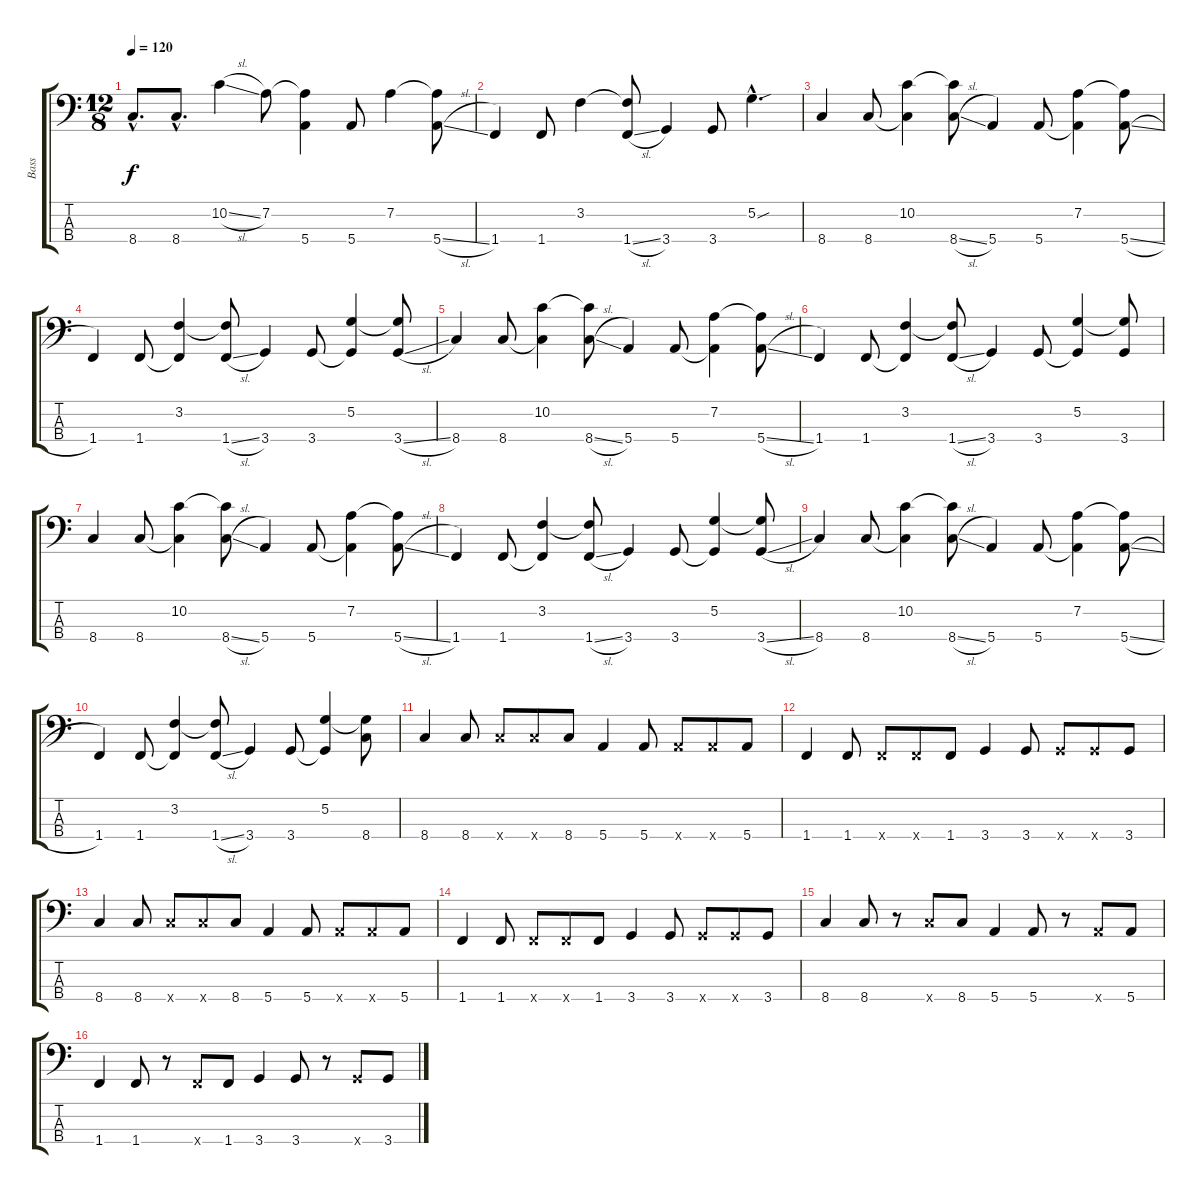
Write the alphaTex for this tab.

\track ("Bass" "Bass") {instrument electricbassfinger}
\staff {score tabs}
\tuning (G2 D2 A1 E1) {hide}
\ts (12 8)
\tempo 120
\clef f4
\ks c
8.4{hac}.8{d dy f instrument electricbassfinger} 8.4{hac}.8{d} 10.2{sl}.4 7.2.8 (7.2{t} 5.4).4 5.4.8 7.2.4 (7.2{t} 5.4{sl}).8 |
1.4.4 1.4.8 3.2.4 (3.2{t} 1.4{sl}).8 3.4.4 3.4.8 5.2{sou hac}.4{d} |
8.4.4 8.4.8 (10.2 8.4{t}).4 (10.2{t} 8.4{sl}).8 5.4.4 5.4.8 (7.2 5.4{t}).4 (7.2{t} 5.4{sl}).8 |
1.4.4 1.4.8 (3.2 1.4{t}).4 (3.2{t} 1.4{sl}).8 3.4.4 3.4.8 (5.2 3.4{t}).4 (5.2{t} 3.4{sl}).8 |
8.4.4 8.4.8 (10.2 8.4{t}).4 (10.2{t} 8.4{sl}).8 5.4.4 5.4.8 (7.2 5.4{t}).4 (7.2{t} 5.4{sl}).8 |
1.4.4 1.4.8 (3.2 1.4{t}).4 (3.2{t} 1.4{sl}).8 3.4.4 3.4.8 (5.2 3.4{t}).4 (5.2{t} 3.4).8 |
8.4.4 8.4.8 (10.2 8.4{t}).4 (10.2{t} 8.4{sl}).8 5.4.4 5.4.8 (7.2 5.4{t}).4 (7.2{t} 5.4{sl}).8 |
1.4.4 1.4.8 (3.2 1.4{t}).4 (3.2{t} 1.4{sl}).8 3.4.4 3.4.8 (5.2 3.4{t}).4 (5.2{t} 3.4{sl}).8 |
8.4.4 8.4.8 (10.2 8.4{t}).4 (10.2{t} 8.4{sl}).8 5.4.4 5.4.8 (7.2 5.4{t}).4 (7.2{t} 5.4{sl}).8 |
1.4.4 1.4.8 (3.2 1.4{t}).4 (3.2{t} 1.4{sl}).8 3.4.4 3.4.8 (5.2 3.4{t}).4 (5.2{t} 8.4).8 |
8.4.4 8.4.8 8.4{x}.8 8.4{x}.8 8.4.8 5.4.4 5.4.8 5.4{x}.8 5.4{x}.8 5.4.8 |
1.4.4 1.4.8 1.4{x}.8 1.4{x}.8 1.4.8 3.4.4 3.4.8 3.4{x}.8 3.4{x}.8 3.4.8 |
8.4.4 8.4.8 8.4{x}.8 8.4{x}.8 8.4.8 5.4.4 5.4.8 5.4{x}.8 5.4{x}.8 5.4.8 |
1.4.4 1.4.8 1.4{x}.8 1.4{x}.8 1.4.8 3.4.4 3.4.8 3.4{x}.8 3.4{x}.8 3.4.8 |
8.4.4 8.4.8 r.8 8.4{x}.8 8.4.8 5.4.4 5.4.8 r.8 5.4{x}.8 5.4.8 |
1.4.4 1.4.8 r.8 1.4{x}.8 1.4.8 3.4.4 3.4.8 r.8 3.4{x}.8 3.4.8
